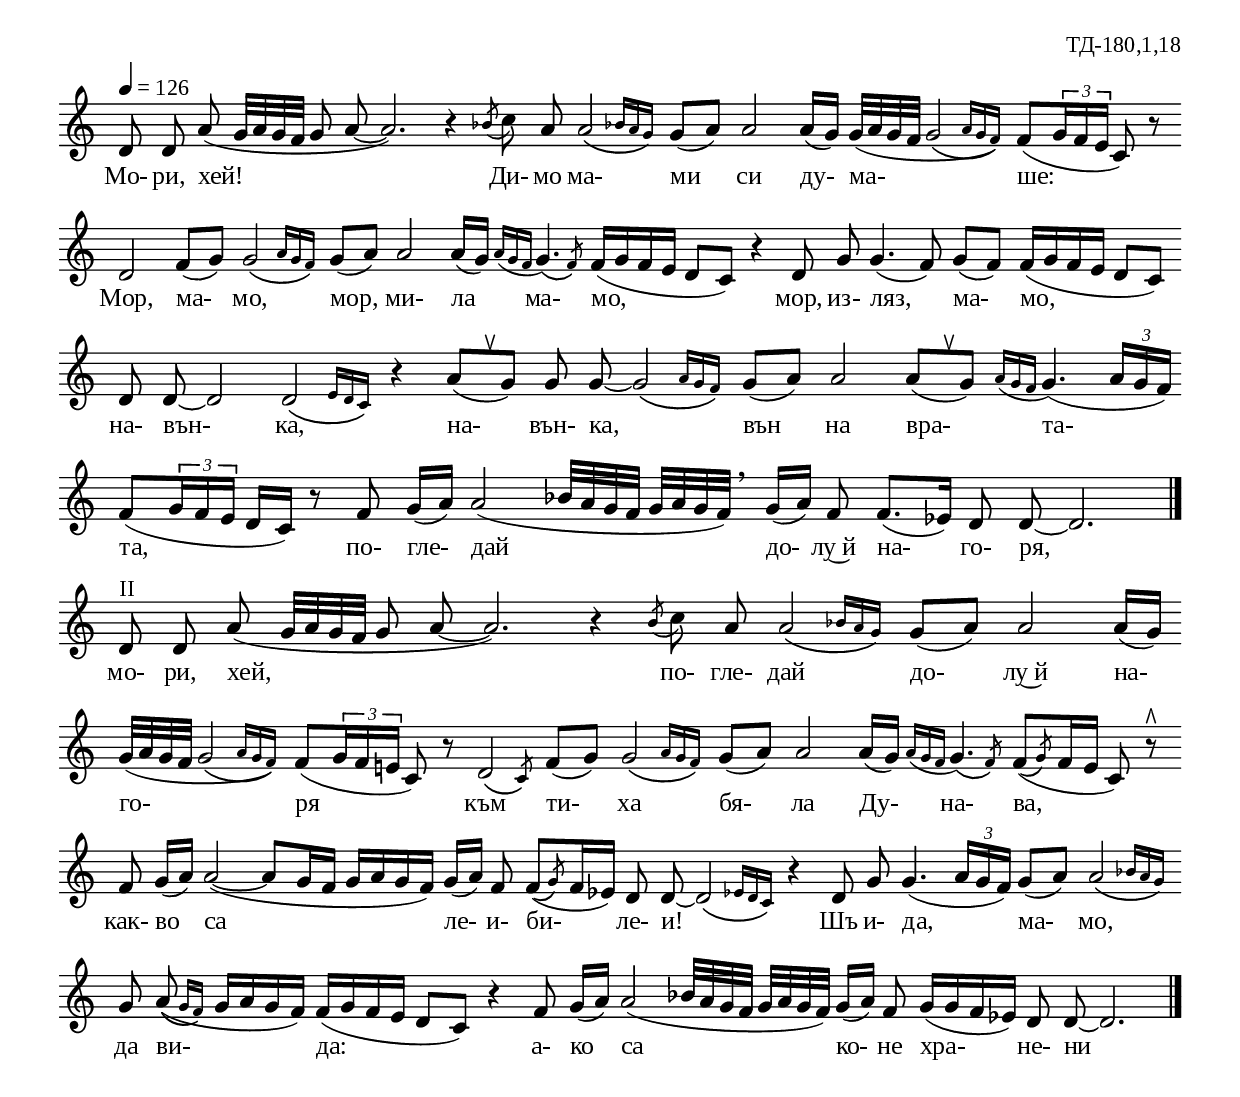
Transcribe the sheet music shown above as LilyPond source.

%{
td_180_1_18
%}

\include "td-preamble.ly"

\score {
\relative c' {
\tempo 4 = 126
\cadenzaOn
d8 d\noBeam a'( g32[ a g f] g8 a\noBeam~ a2.) r4 \acciaccatura bes8 c a\noBeam
\afterGrace a2\( { bes!16[ a g\)] } g8([ a]) a2 a16([ g])
\bar ""
g32[( a g f] \afterGrace g2\( { a16[ g f]\)) } f8([ \times 2/3 { g16 f e] } c8) r \bar ""
d2 f8([ g])  \afterGrace g2\( { a16[ g f]\) } \bar "" 
g8([ a]) a2 a16[( g])
\bar ""
\acciaccatura { a16[ g f] } \afterGrace g4.\( { \stdB f8\) \stdE } \bar ""
f16[( g f e] d8[ c]) r4 \bar ""
d8 g\noBeam g4.( f8) g([ f]) f16[( g f e] d8[ c])
\bar ""
d8 d\noBeam~ d2 \bar ""
\afterGrace d2\( { e16[ d c]\) } r4 \bar "" a'8([ s^\ltoe g]) g \bar ""
g\noBeam~ \afterGrace g2\( { a16[ g f]\) } g8([ a]) a2 a8([ s^\ltoe g])
\bar ""
\acciaccatura { a16[ g f] } g4.( \times 2/3 { a16[ g f]) } \bar ""
f8([ \times 2/3 { g16 f e] } d[ c]) r8 f g16[( a]) \bar ""
a2( bes!32[ a g f] g[ a g f]) \breathe \bar ""
g16([ a]) f8 f8.([ ees16]) d8 d\noBeam~ d2.
 \bar "|."
\break
d8^"II" d\noBeam a'( g32[ a g f] g8 a\noBeam~ a2.) r4 \acciaccatura bes8 c a\noBeam
\afterGrace a2\( { bes!16[ a g\)] } g8([ a]) a2 a16([ g])
\bar ""
g32[( a g f] \afterGrace g2\( { a16[ g f]\)) } f8([ \times 2/3 { g16 f e] } c8) r \bar ""
\afterGrace d2\( { \stdB c8\) \stdE } f8([ g])  \afterGrace g2\( { a16[ g f]\) } \bar "" 
g8([ a]) a2 a16[( g])
\bar ""
\acciaccatura { a16[ g f] } \afterGrace g4.\( { \stdB f8\) \stdE } \bar ""
\afterGrace f8[(\( { \stdB g8\) \stdE } f16 e] c8\noBeam) r^\rtoe \bar ""
f8\noBeam g16[( a]) a2(~ a8[ g16 f] g[ a g f]) g[( a]) f8\noBeam
\bar ""
\afterGrace f8[(\( { \stdB g8\) \stdE } f16 ees!]) d8\noBeam d~ \afterGrace d2\( { ees!16[ d c]\) } r4
d8 g\noBeam g4.( \times 2/3 { a16[ g f)] } g8[( a]) \afterGrace a2\( { bes!16[ a g]\) }
\bar ""
g8\noBeam \afterGrace a\noBeam(\( { g16[ f]\) } g[ a g f]) f[( g f ees] d8[ c]) r4 
f8\noBeam g16[( a]) a2( bes!32[ a g f] g[ a g f])
g16[( a]) f8\noBeam g16[( g f ees!]) d8\noBeam d~ d2.
 \bar "|."  
}
\addlyrics { Мо- ри, хей! Ди- мо ма- ми си ду- ма- ше: Мор, ма- мо,
мор, ми- ла ма- мо, мор, из- ляз, ма- мо, на- вън- ка, на- вън- ка, 
вън на вра- та- та, по- гле- дай до- лу~й на- го- ря, 
 мо- ри, хей, по- гле- дай до- лу~й на- го- ря към ти- ха бя- ла Ду- на- ва,
как- во са ле- и- би- ле- и! Шъ и- да, ма- мо, да ви- да: а- ко са ко- не хра- не- ни }
%
\layout {
   \context { 
	    \Staff \remove "Time_signature_engraver" } 
  indent = #0
  line-width = 190\mm
  ragged-right=##f
}
%
\midi { 
	\context {
		\Score tempoWholesPerMinute = #(ly:make-moment 126 4)
		}
	}
}
%
\header{
  opus = "ТД-180,1,18"
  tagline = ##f
}


